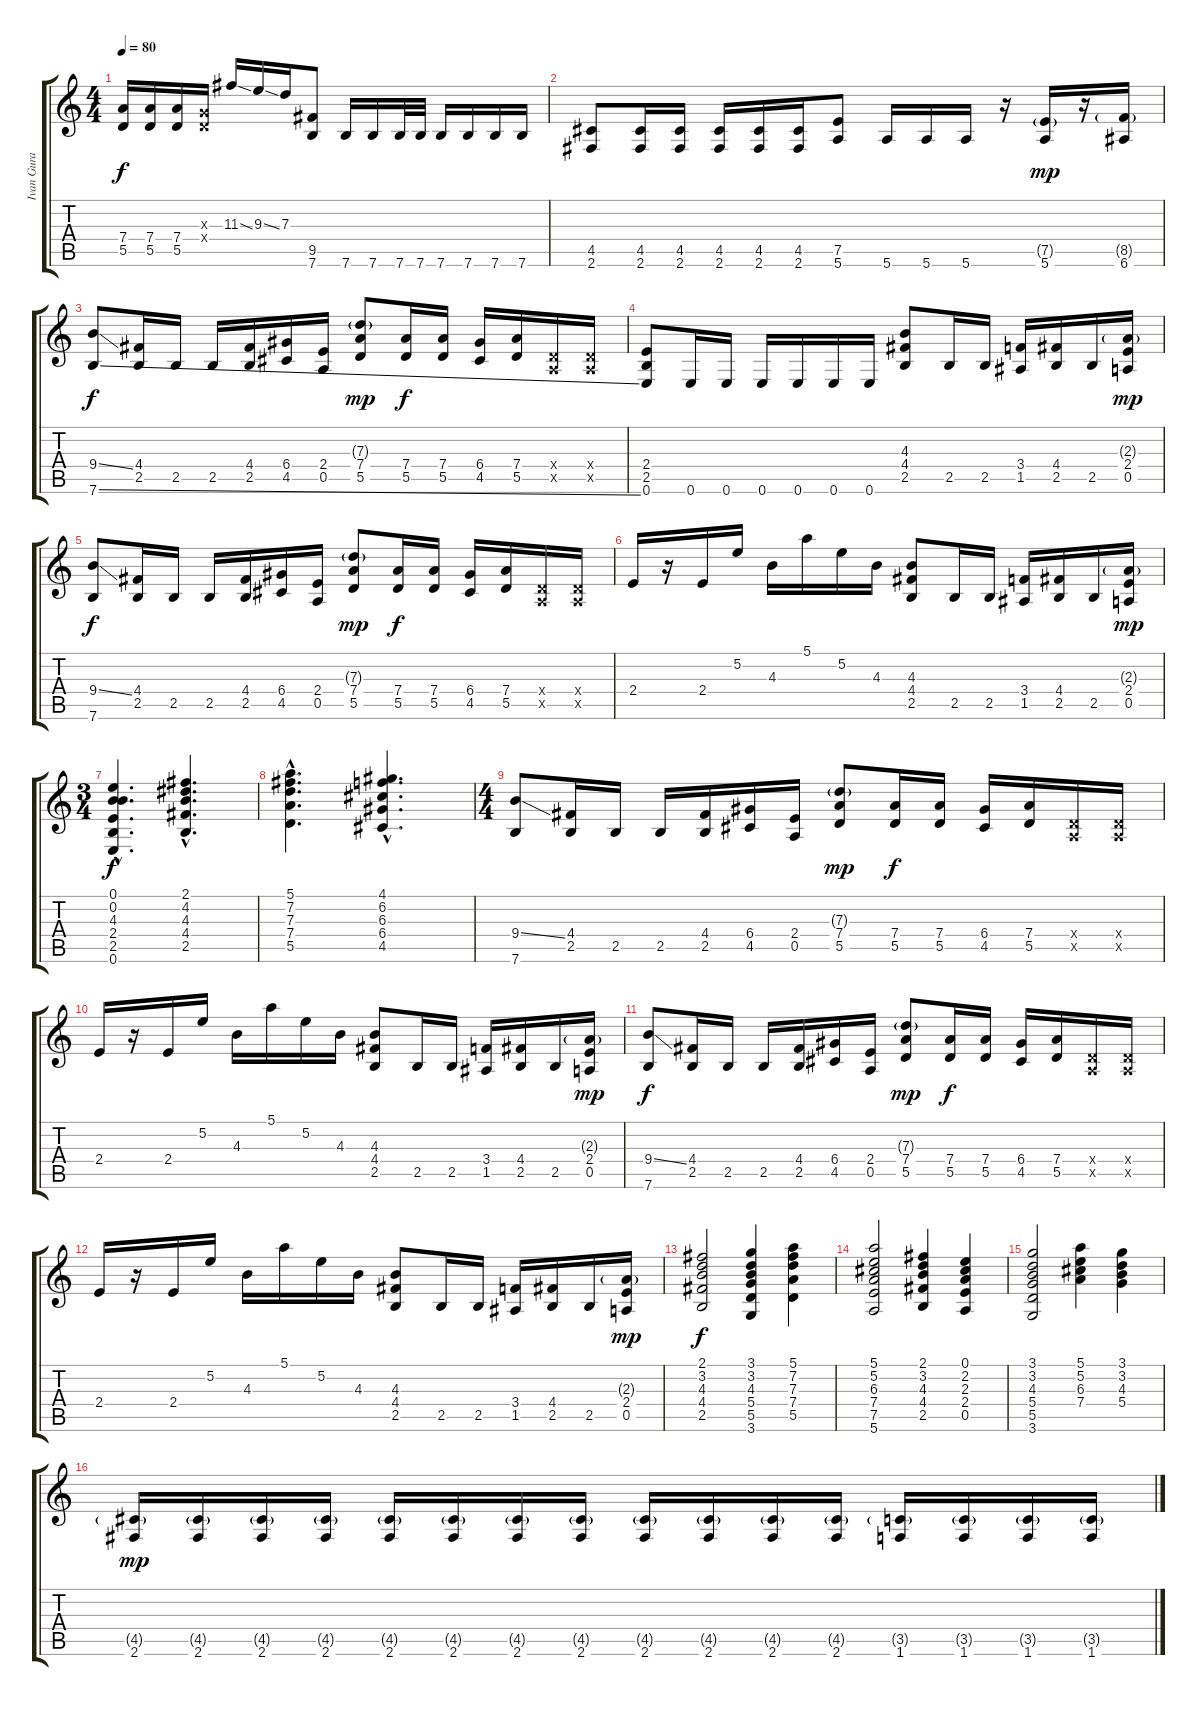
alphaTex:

\track ("Ivan Gura" "Ivan Gura") {instrument overdrivenguitar}
\staff {score tabs}
\tuning (E4 B3 G3 D3 A2 E2) {hide}
\ts (4 4)
\tempo 80
\clef g2
\ks c
(7.4{t} 5.5{t}).16{dy f} (7.4 5.5).16 (7.4 5.5).16 (0.3{x} 0.4{x}).16 11.3{ss}.16 9.3{ss}.16 7.3.16 (9.5 7.6).8 7.6.16 7.6.16 7.6.32 7.6.32 7.6.16 7.6.16 7.6.16 7.6.16 |
(4.5 2.6).8 (4.5 2.6).16 (4.5 2.6).16 (4.5 2.6).16 (4.5 2.6).16 (4.5 2.6).16 (7.5 5.6).8 5.6.16 5.6.16 5.6.16 r.16 (7.5{g} 5.6).16{dy mp} r.16 (8.5{g} 6.6).16 |
(9.4{ss} 7.6{ss}).8{dy f} (4.4 2.5).16 2.5.16 2.5.16 (4.4 2.5).16 (6.4 4.5).16 (2.4 0.5).16 (7.3{g} 7.4 5.5).8{dy mp} (7.4 5.5).16{dy f} (7.4 5.5).16 (6.4 4.5).16 (7.4 5.5).16 (0.4{x} 0.5{x}).16 (0.4{x} 0.5{x}).16 |
(2.4 2.5 0.6).8 0.6.16 0.6.16 0.6.16 0.6.16 0.6.16 0.6.16 (4.3 4.4 2.5).8 2.5.16 2.5.16 (3.4 1.5).16 (4.4 2.5).16 2.5.16 (2.3{g} 2.4 0.5).16{dy mp} |
(9.4{ss} 7.6).8{dy f} (4.4 2.5).16 2.5.16 2.5.16 (4.4 2.5).16 (6.4 4.5).16 (2.4 0.5).16 (7.3{g} 7.4 5.5).8{dy mp} (7.4 5.5).16{dy f} (7.4 5.5).16 (6.4 4.5).16 (7.4 5.5).16 (0.4{x} 0.5{x}).16 (0.4{x} 0.5{x}).16 |
2.4.16 r.16 2.4.16 5.2.16 4.3.16 5.1.16 5.2.16 4.3.16 (4.3 4.4 2.5).8 2.5.16 2.5.16 (3.4 1.5).16 (4.4 2.5).16 2.5.16 (2.3{g} 2.4 0.5).16{dy mp} |
\ts (3 4)
(0.1{hac} 0.2{hac} 4.3{hac} 2.4{hac} 2.5{hac} 0.6{hac}).4{d dy f} (2.1{hac} 4.2{hac} 4.3{hac} 4.4{hac} 2.5{hac}).4{d} |
(5.1{hac} 7.2{hac} 7.3{hac} 7.4{hac} 5.5{hac}).4{d} (4.1{hac} 6.2{hac} 6.3{hac} 6.4{hac} 4.5{hac}).4{d} |
\ts (4 4)
(9.4{ss} 7.6).8 (4.4 2.5).16 2.5.16 2.5.16 (4.4 2.5).16 (6.4 4.5).16 (2.4 0.5).16 (7.3{g} 7.4 5.5).8{dy mp} (7.4 5.5).16{dy f} (7.4 5.5).16 (6.4 4.5).16 (7.4 5.5).16 (0.4{x} 0.5{x}).16 (0.4{x} 0.5{x}).16 |
2.4.16 r.16 2.4.16 5.2.16 4.3.16 5.1.16 5.2.16 4.3.16 (4.3 4.4 2.5).8 2.5.16 2.5.16 (3.4 1.5).16 (4.4 2.5).16 2.5.16 (2.3{g} 2.4 0.5).16{dy mp} |
(9.4{ss} 7.6).8{dy f} (4.4 2.5).16 2.5.16 2.5.16 (4.4 2.5).16 (6.4 4.5).16 (2.4 0.5).16 (7.3{g} 7.4 5.5).8{dy mp} (7.4 5.5).16{dy f} (7.4 5.5).16 (6.4 4.5).16 (7.4 5.5).16 (0.4{x} 0.5{x}).16 (0.4{x} 0.5{x}).16 |
2.4.16 r.16 2.4.16 5.2.16 4.3.16 5.1.16 5.2.16 4.3.16 (4.3 4.4 2.5).8 2.5.16 2.5.16 (3.4 1.5).16 (4.4 2.5).16 2.5.16 (2.3{g} 2.4 0.5).16{dy mp} |
(2.1 3.2 4.3 4.4 2.5).2{dy f} (3.1 3.2 4.3 5.4 5.5 3.6).4 (5.1 7.2 7.3 7.4 5.5).4 |
(5.1 5.2 6.3 7.4 7.5 5.6).2 (2.1 3.2 4.3 4.4 2.5).4 (0.1 2.2 2.3 2.4 0.5).4 |
(3.1 3.2 4.3 5.4 5.5 3.6).2 (5.1 5.2 6.3 7.4).4 (3.1 3.2 4.3 5.4).4 |
(4.5{g} 2.6).16{dy mp} (4.5{g} 2.6).16 (4.5{g} 2.6).16 (4.5{g} 2.6).16 (4.5{g} 2.6).16 (4.5{g} 2.6).16 (4.5{g} 2.6).16 (4.5{g} 2.6).16 (4.5{g} 2.6).16 (4.5{g} 2.6).16 (4.5{g} 2.6).16 (4.5{g} 2.6).16 (3.5{g} 1.6).16 (3.5{g} 1.6).16 (3.5{g} 1.6).16 (3.5{g} 1.6).16
